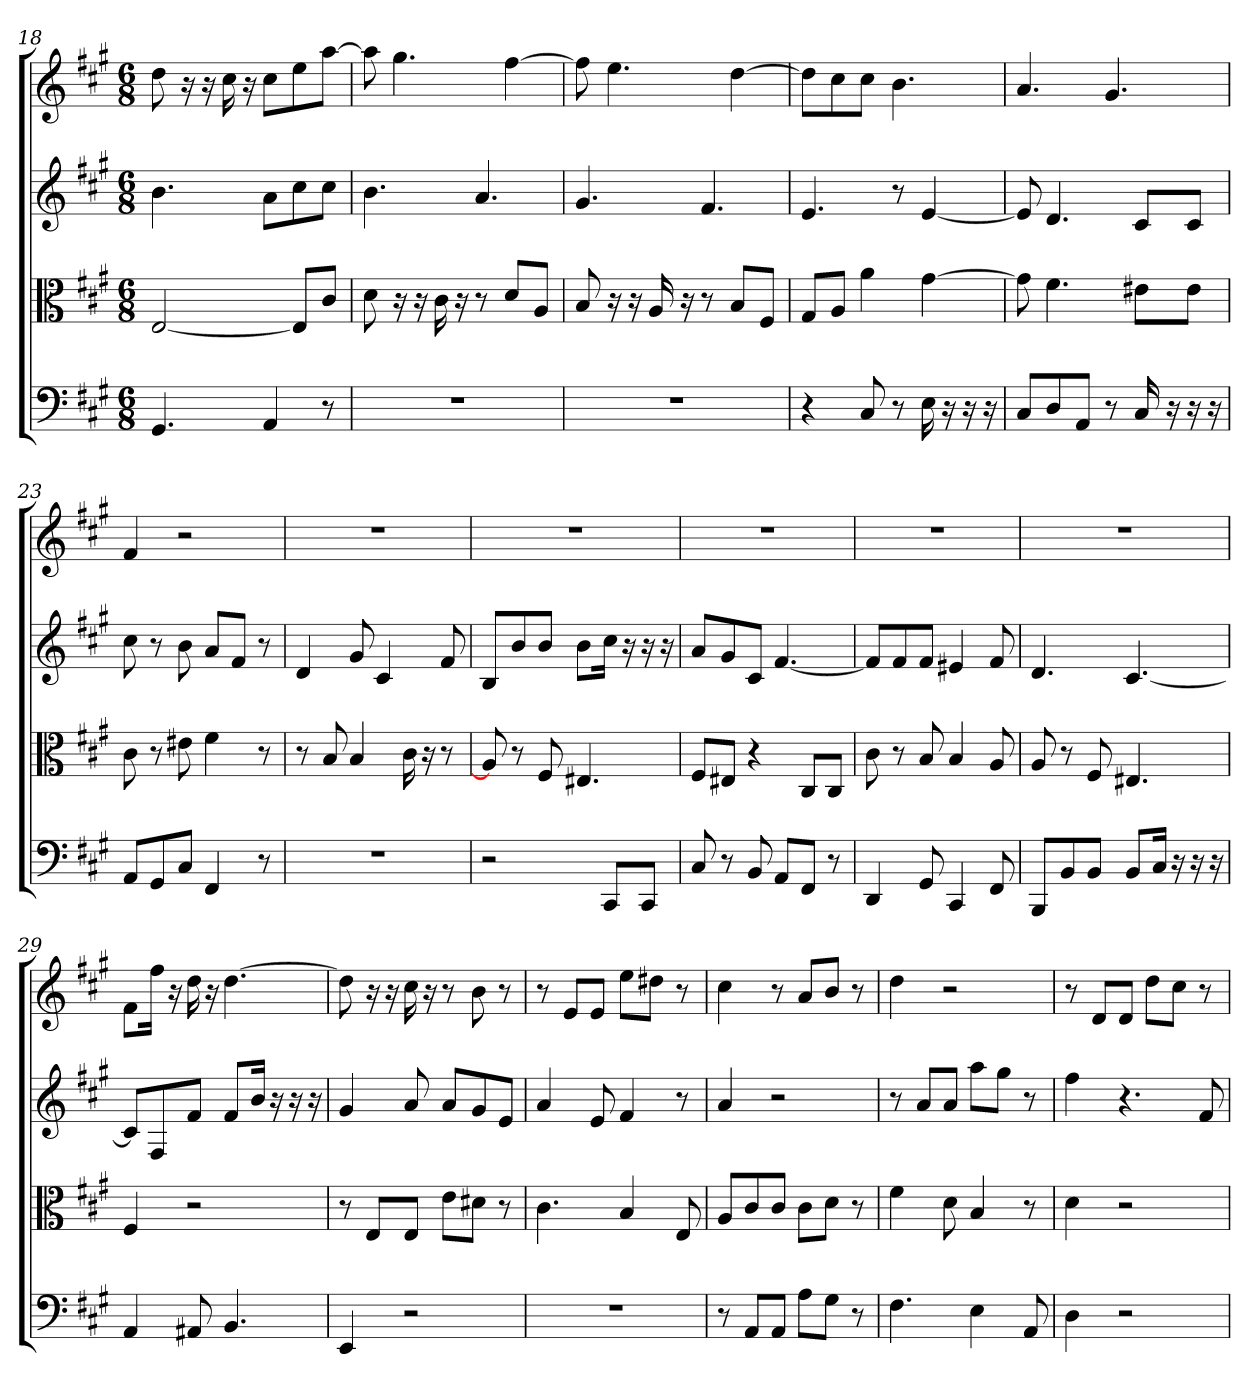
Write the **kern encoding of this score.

**kern	**kern	**kern	**kern
*part4	*part3	*part2	*part1
*staff4	*staff3	*staff2	*staff1
*clefF4	*clefC3	*clefG2	*clefG2
*k[f#c#g#]	*k[f#c#g#]	*k[f#c#g#]	*k[f#c#g#]
*A:	*A:	*A:	*A:
*M6/8	*M6/8	*M6/8	*M6/8
=18	=18	=18	=18
4.GG#	[2E	4.b	8dd
.	.	.	16r
.	.	.	16r
.	.	.	16cc#
.	.	.	16r
4AA	.	8a\L	8cc#\L
.	8E/L]	8cc#\	8ee\
8r	8c#/J	8cc#\J	[8aa\J
=19	=19	=19	=19
2.r	8d	4.b	8aa]
.	16r	.	4.gg#
.	16r	.	.
.	16c#	.	.
.	16r	.	.
.	8r	4.a	.
.	8d/L	.	[4ff#
.	8A/J	.	.
=20	=20	=20	=20
2.r	8B	4.g#	8ff#]
.	16r	.	4.ee
.	16r	.	.
.	16A	.	.
.	16r	.	.
.	8r	4.f#	.
.	8B/L	.	[4dd
.	8F#/J	.	.
=21	=21	=21	=21
4r	8G#/L	4.e	8dd\L]
.	8A/J	.	8cc#\
8C#	4a	.	8cc#\J
8r	.	8r	4.b
16E	[4g#	[4e	.
16r	.	.	.
16r	.	.	.
16r	.	.	.
=22	=22	=22	=22
8C#/L	8g#]	8e]	4.a
8D/	4.f#	4.d	.
8AA/J	.	.	.
8r	.	.	4.g#
16C#	8e#X\L	8c#/L	.
16r	.	.	.
16r	8e#\J	8c#/J	.
16r	.	.	.
=23	=23	=23	=23
8AA/L	8c#	8cc#	4f#
8GG#/	8r	8r	.
8C#/J	8e#X	8b	2r
4FF#	4f#	8a/L	.
.	.	8f#/J	.
8r	8r	8r	.
=24	=24	=24	=24
2.r	8r	4d	2.r
.	8B	.	.
.	4B	8g#	.
.	.	4c#	.
.	16c#	.	.
.	16r	.	.
.	8r	8f#	.
=25	=25	=25	=25
2r	8A]	8B/L	2.r
.	8r	8b/	.
.	8F#	8b/J	.
.	4.E#X	8b\L	.
8CC#/L	.	16cc#\Jk	.
.	.	16r	.
8CC#/J	.	16r	.
.	.	16r	.
=26	=26	=26	=26
8C#	8F#/L	8a/L	2.r
8r	8E#X/J	8g#/	.
8BB	4r	8c#/J	.
8AA/L	.	[4.f#	.
8FF#/J	8C#/L	.	.
8r	8C#/J	.	.
=27	=27	=27	=27
4DD	8c#	8f#/L]	2.r
.	8r	8f#/	.
8GG#	8B	8f#/J	.
4CC#	4B	4e#X	.
8FF#	8A	8f#	.
=28	=28	=28	=28
8BBB/L	8A	4.d	2.r
8BB/	8r	.	.
8BB/J	8F#	.	.
8BB/L	4.E#X	[4.c#	.
16C#/Jk	.	.	.
16r	.	.	.
16r	.	.	.
16r	.	.	.
=29	=29	=29	=29
4AA	4F#	8c#/L]	8f#\L
.	.	8F#/	16ff#\Jk
.	.	.	16r
8AA#X	2r	8f#/J	16dd
.	.	.	16r
4.BB	.	8f#/L	[4.dd
.	.	16b/Jk	.
.	.	16r	.
.	.	16r	.
.	.	16r	.
=30	=30	=30	=30
4EE	8r	4g#	8dd]
.	8E/L	.	16r
.	.	.	16r
2r	8E/J	8a	16cc#
.	.	.	16r
.	8e\L	8a/L	8r
.	8d#X\J	8g#/	8b
.	8r	8e/J	8r
=31	=31	=31	=31
2.r	4.c#	4a	8r
.	.	.	8e/L
.	.	8e	8e/J
.	4B	4f#	8ee\L
.	.	.	8dd#X\J
.	8E	8r	8r
=32	=32	=32	=32
8r	8A/L	4a	4cc#
8AA/L	8c#/	.	.
8AA/J	8c#/J	2r	8r
8A\L	8c#\L	.	8a/L
8G#\J	8d\J	.	8b/J
8r	8r	.	8r
=33	=33	=33	=33
4.F#	4f#	8r	4dd
.	.	8a/L	.
.	8d	8a/J	2r
4E	4B	8aa\L	.
.	.	8gg#\J	.
8AA	8r	8r	.
=34	=34	=34	=34
4D	4d	4ff#	8r
.	.	.	8d/L
2r	2r	4.r	8d/J
.	.	.	8dd\L
.	.	.	8cc#\J
.	.	8f#	8r
=	=	=	=
*-	*-	*-	*-
